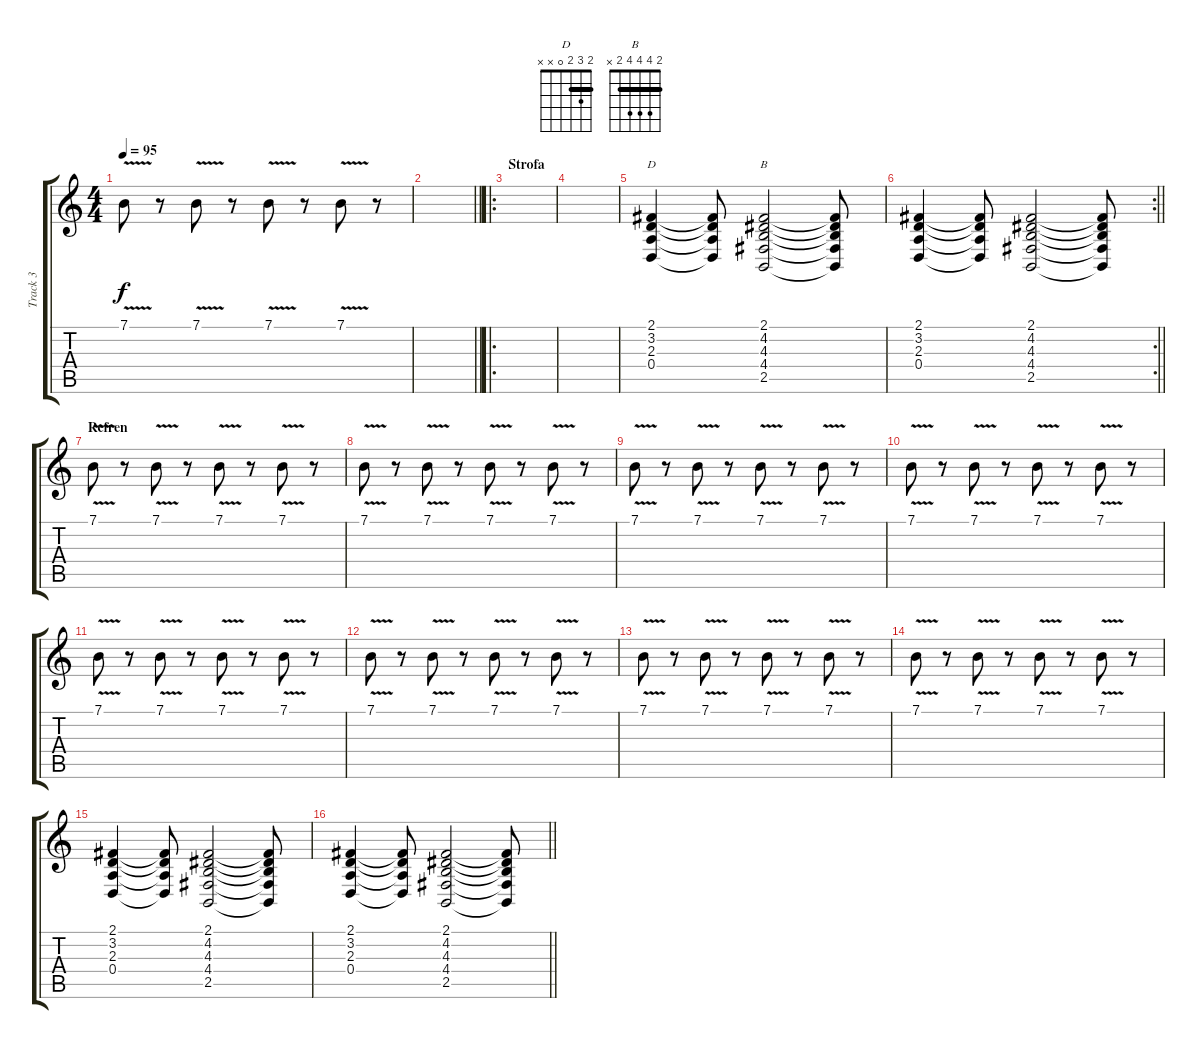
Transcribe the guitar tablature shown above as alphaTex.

\track ("Track 3" "Track 3") {instrument violin}
\staff {score tabs}
\tuning (E4 B3 G3 D3 A2 E2) {hide}
\chord ("D" 2 3 2 0 x x) {barre 2}
\chord ("B" 2 4 4 4 2 x) {barre 2}
\ts (4 4)
\tempo 95
\clef g2
\ks c
7.1{v}.8{dy f} r.8 7.1{v}.8 r.8 7.1{v}.8 r.8 7.1{v}.8 r.8 |
\barLineRight lightlight
|
\ro
\section ("" "Strofa")
|
|
(2.1 3.2 2.3 0.4).4{ch "D" volume 7} (2.1{t} 3.2{t} 2.3{t} 0.4{t}).8 (2.1 4.2 4.3 4.4 2.5).2{ch "B"} (2.1{t} 4.2{t} 4.3{t} 4.4{t} 2.5{t}).8 |
\rc 2
\barLineRight lightlight
(2.1 3.2 2.3 0.4).4 (2.1{t} 3.2{t} 2.3{t} 0.4{t}).8 (2.1 4.2 4.3 4.4 2.5).2 (2.1{t} 4.2{t} 4.3{t} 4.4{t} 2.5{t}).8 |
\section ("" "Refren")
7.1{v}.8{volume 11} r.8 7.1{v}.8 r.8 7.1{v}.8 r.8 7.1{v}.8 r.8 |
7.1{v}.8 r.8 7.1{v}.8 r.8 7.1{v}.8 r.8 7.1{v}.8 r.8 |
7.1{v}.8 r.8 7.1{v}.8 r.8 7.1{v}.8 r.8 7.1{v}.8 r.8 |
7.1{v}.8 r.8 7.1{v}.8 r.8 7.1{v}.8 r.8 7.1{v}.8 r.8 |
7.1{v}.8 r.8 7.1{v}.8 r.8 7.1{v}.8 r.8 7.1{v}.8 r.8 |
7.1{v}.8 r.8 7.1{v}.8 r.8 7.1{v}.8 r.8 7.1{v}.8 r.8 |
7.1{v}.8 r.8 7.1{v}.8 r.8 7.1{v}.8 r.8 7.1{v}.8 r.8 |
7.1{v}.8 r.8 7.1{v}.8 r.8 7.1{v}.8 r.8 7.1{v}.8 r.8 |
(2.1 3.2 2.3 0.4).4 (2.1{t} 3.2{t} 2.3{t} 0.4{t}).8 (2.1 4.2 4.3 4.4 2.5).2 (2.1{t} 4.2{t} 4.3{t} 4.4{t} 2.5{t}).8 |
\barLineRight lightlight
(2.1 3.2 2.3 0.4).4 (2.1{t} 3.2{t} 2.3{t} 0.4{t}).8 (2.1 4.2 4.3 4.4 2.5).2 (2.1{t} 4.2{t} 4.3{t} 4.4{t} 2.5{t}).8
